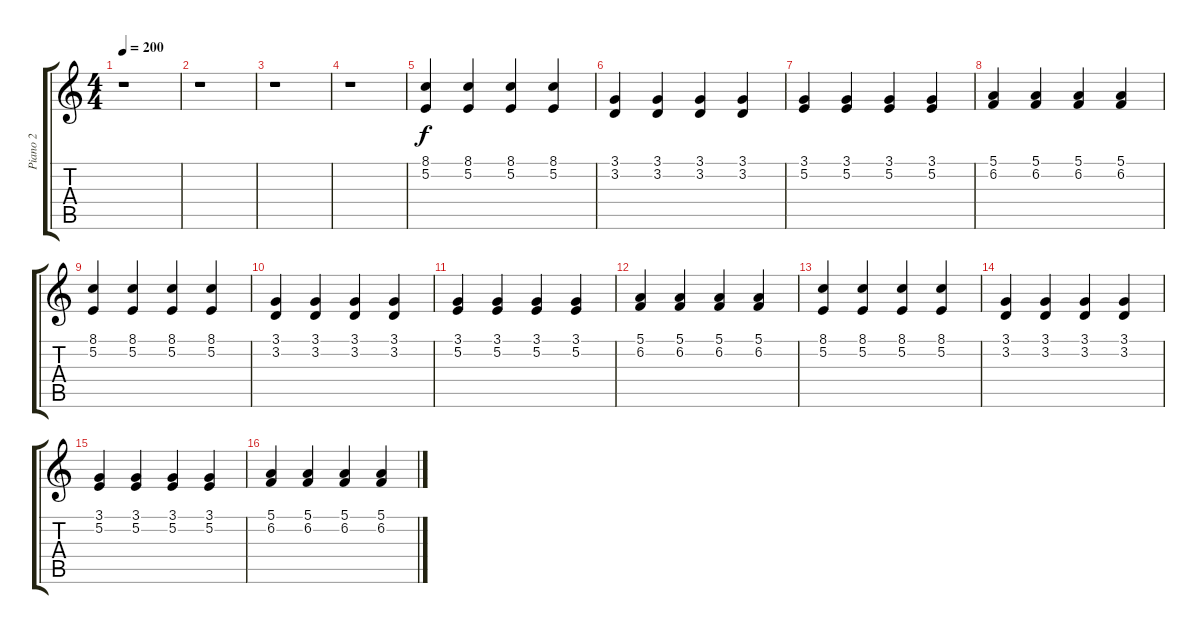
\track ("Piano 2" "Piano 2") {instrument acousticgrandpiano}
\staff {score tabs}
\tuning (E4 B3 G3 D3 A2 E2) {hide}
\ts (4 4)
\tempo 200
\clef g2
\ks c
r.1{dy f instrument acousticgrandpiano} |
r.1 |
r.1 |
r.1 |
(8.1 5.2).4 (8.1 5.2).4 (8.1 5.2).4 (8.1 5.2).4 |
(3.1 3.2).4 (3.1 3.2).4 (3.1 3.2).4 (3.1 3.2).4 |
(3.1 5.2).4 (3.1 5.2).4 (3.1 5.2).4 (3.1 5.2).4 |
(5.1 6.2).4 (5.1 6.2).4 (5.1 6.2).4 (5.1 6.2).4 |
(8.1 5.2).4 (8.1 5.2).4 (8.1 5.2).4 (8.1 5.2).4 |
(3.1 3.2).4 (3.1 3.2).4 (3.1 3.2).4 (3.1 3.2).4 |
(3.1 5.2).4 (3.1 5.2).4 (3.1 5.2).4 (3.1 5.2).4 |
(5.1 6.2).4 (5.1 6.2).4 (5.1 6.2).4 (5.1 6.2).4 |
(8.1 5.2).4 (8.1 5.2).4 (8.1 5.2).4 (8.1 5.2).4 |
(3.1 3.2).4 (3.1 3.2).4 (3.1 3.2).4 (3.1 3.2).4 |
(3.1 5.2).4 (3.1 5.2).4 (3.1 5.2).4 (3.1 5.2).4 |
(5.1 6.2).4 (5.1 6.2).4 (5.1 6.2).4 (5.1 6.2).4
